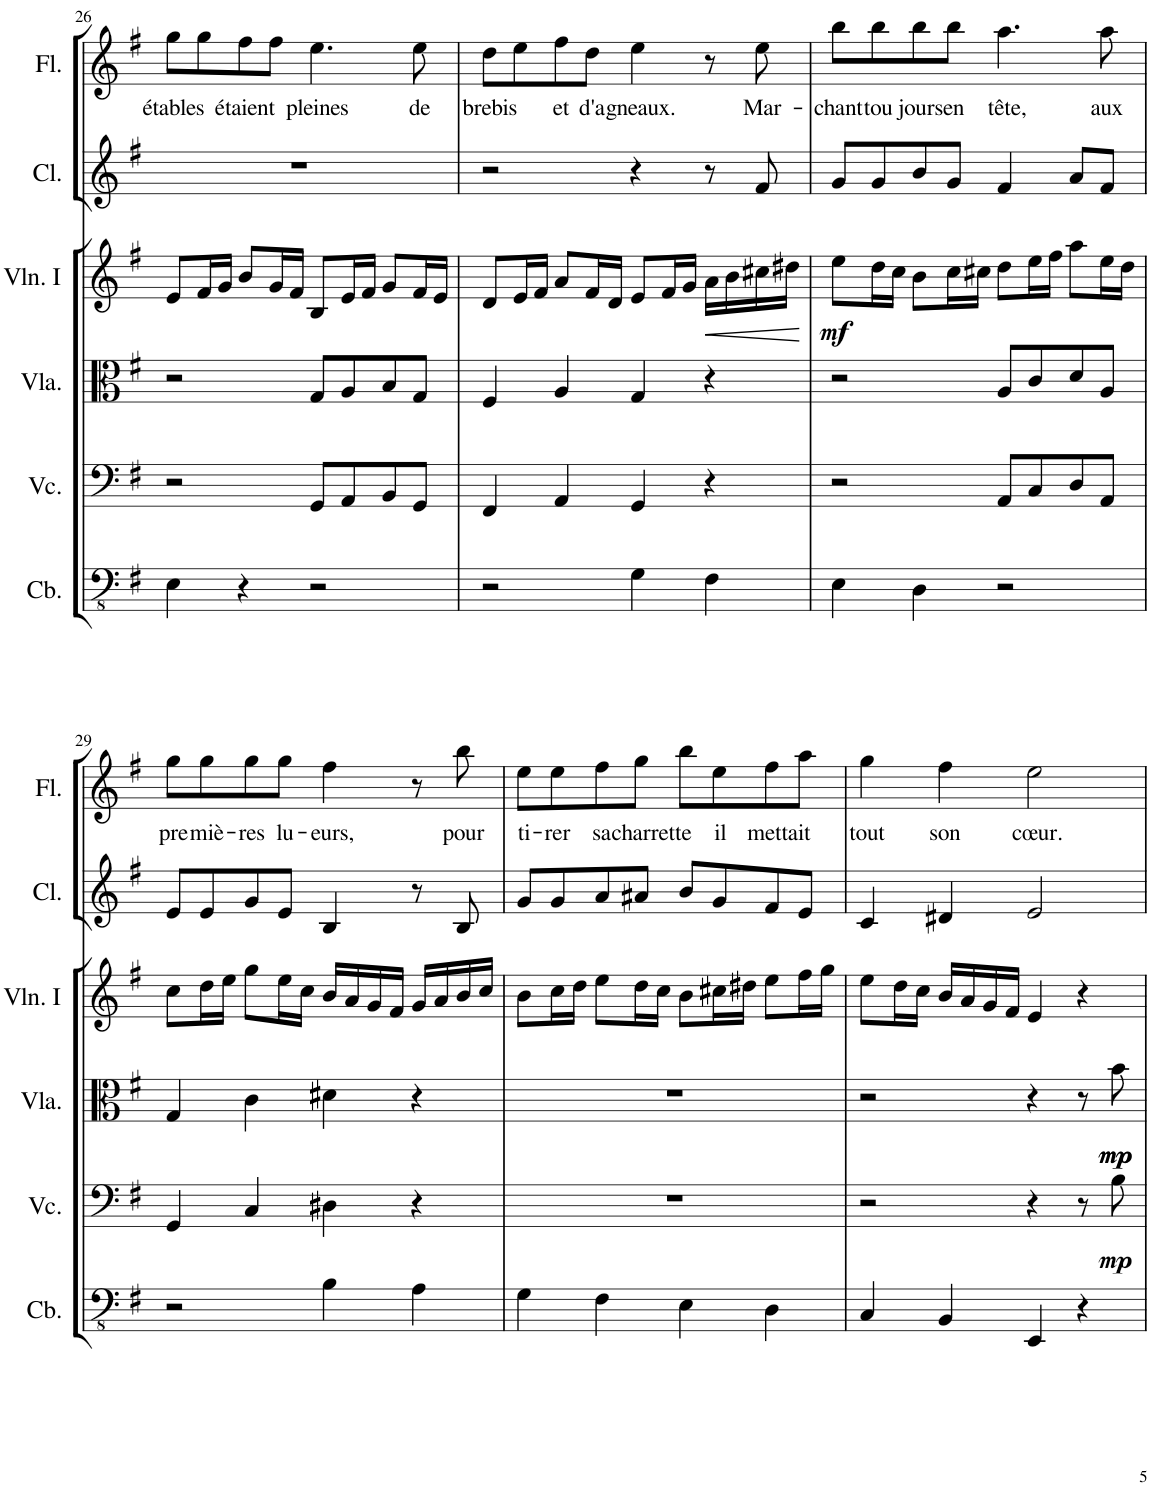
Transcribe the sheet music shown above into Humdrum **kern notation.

**kern	**kern	**dynam	**kern	**dynam	**kern	**dynam	**kern	**kern	**text
*part6	*part5	*part5	*part4	*part4	*part3	*part3	*part2	*part1	*part1
*staff6	*staff5	*staff5	*staff4	*staff4	*staff3	*staff3	*staff2	*staff1	*staff1
*I"Contrabasses	*I"Violoncellos	*	*I"Violas	*	*I"Violins I	*	*I"Clarinets in Bb	*I"Flutes	*
*I'Cb.	*I'Vc.	*	*I'Vla.	*	*I'Vln. I	*	*I'Cl.	*I'Fl.	*
!!LO:PB:g=z
*clefFv4	*clefF4	*	*clefC3	*	*clefG2	*	*clefG2	*clefG2	*
*ITrd7c12	*	*	*	*	*	*	*ITrd1c2	*	*
*k[f#]	*k[f#]	*	*k[f#]	*	*k[f#]	*	*k[f#]	*k[f#]	*
*M4/4	*M4/4	*	*M4/4	*	*M4/4	*	*M4/4	*M4/4	*
=26	=26	=26	=26	=26	=26	=26	=26	=26	=26
!	!	!	!	!	!	!	!	!	!LO:LY:b
4EE\	2r	.	2r	.	8e/L	.	1r	8gg\L	étables
.	.	.	.	.	16f#/L	.	.	8gg\	.
.	.	.	.	.	16g/JJ	.	.	.	.
!	!	!	!	!	!	!	!	!	!LO:LY:b
4r	.	.	.	.	8b/L	.	.	8ff#\	étaient
.	.	.	.	.	16g/L	.	.	8ff#\J	.
.	.	.	.	.	16f#/JJ	.	.	.	.
!	!	!	!	!	!	!	!	!	!LO:LY:b
2r	8GG/L	.	8G/L	.	8B/L	.	.	4.ee\	pleines
.	8AA/	.	8A/	.	16e/L	.	.	.	.
.	.	.	.	.	16f#/JJ	.	.	.	.
.	8BB/	.	8B/	.	8g/L	.	.	.	.
!	!	!	!	!	!	!	!	!	!LO:LY:b
.	8GG/J	.	8G/J	.	16f#/L	.	.	8ee\	de
.	.	.	.	.	16e/JJ	.	.	.	.
=27	=27	=27	=27	=27	=27	=27	=27	=27	=27
!	!	!	!	!	!	!	!	!	!LO:LY:b
2r	4FF#/	.	4F#/	.	8d/L	.	2r	8dd\L	brebis
.	.	.	.	.	16e/L	.	.	8ee\	.
.	.	.	.	.	16f#/JJ	.	.	.	.
!	!	!	!	!	!	!	!	!	!LO:LY:b
.	4AA/	.	4A/	.	8a/L	.	.	8ff#\	et
!	!	!	!	!	!	!	!	!	!LO:LY:b
.	.	.	.	.	16f#/L	.	.	8dd\J	d'a-
.	.	.	.	.	16d/JJ	.	.	.	.
!	!	!	!	!	!	!	!	!	!LO:LY:b
4GG\	4GG/	.	4G/	.	8e/L	.	4r	4ee\	-gneaux.
.	.	.	.	.	16f#/L	.	.	.	.
.	.	.	.	.	16g/JJ	.	.	.	.
!	!	!	!	!	!	!LO:HP:b	!	!	!
4FF#\	4r	.	4r	.	16a\LL	<	8r	8r	.
.	.	.	.	.	16b\	.	.	.	.
!	!	!	!	!	!	!	!	!	!LO:LY:b
.	.	.	.	.	16cc#X\	.	8f#/	8ee\	Mar-
.	.	.	.	.	16dd#X\JJ	.	.	.	.
.	.	.	.	.	.	[	.	.	.
=28	=28	=28	=28	=28	=28	=28	=28	=28	=28
!	!	!	!	!	!	!LO:DY:b	!	!	!LO:LY:b
4EE\	2r	.	2r	.	8ee\L	mf	8g/L	8bb\L	-chant
!	!	!	!	!	!	!	!	!	!LO:LY:b
.	.	.	.	.	16dd\L	.	8g/	8bb\	tou-
.	.	.	.	.	16cc\JJ	.	.	.	.
!	!	!	!	!	!	!	!	!	!LO:LY:b
4DD\	.	.	.	.	8b\L	.	8b/	8bb\	-jours
!	!	!	!	!	!	!	!	!	!LO:LY:b
.	.	.	.	.	16cc\L	.	8g/J	8bb\J	en
.	.	.	.	.	16cc#X\JJ	.	.	.	.
!	!	!	!	!	!	!	!	!	!LO:LY:b
2r	8AA/L	.	8A/L	.	8dd\L	.	4f#/	4.aa\	tête,
.	8C/	.	8c/	.	16ee\L	.	.	.	.
.	.	.	.	.	16ff#\JJ	.	.	.	.
.	8D/	.	8d/	.	8aa\L	.	8a/L	.	.
!	!	!	!	!	!	!	!	!	!LO:LY:b
.	8AA/J	.	8A/J	.	16ee\L	.	8f#/J	8aa\	aux
.	.	.	.	.	16dd\JJ	.	.	.	.
!!LO:LB:g=z
=29	=29	=29	=29	=29	=29	=29	=29	=29	=29
!	!	!	!	!	!	!	!	!	!LO:LY:b
2r	4GG/	.	4G/	.	8cc\L	.	8e/L	8gg\L	pre-
!	!	!	!	!	!	!	!	!	!LO:LY:b
.	.	.	.	.	16dd\L	.	8e/	8gg\	-miè-
.	.	.	.	.	16ee\JJ	.	.	.	.
!	!	!	!	!	!	!	!	!	!LO:LY:b
.	4C/	.	4c\	.	8gg\L	.	8g/	8gg\	-res
!	!	!	!	!	!	!	!	!	!LO:LY:b
.	.	.	.	.	16ee\L	.	8e/J	8gg\J	lu-
.	.	.	.	.	16cc\JJ	.	.	.	.
!	!	!	!	!	!	!	!	!	!LO:LY:b
4BB\	4D#X\	.	4d#X\	.	16b/LL	.	4B/	4ff#\	-eurs,
.	.	.	.	.	16a/	.	.	.	.
.	.	.	.	.	16g/	.	.	.	.
.	.	.	.	.	16f#/JJ	.	.	.	.
4AA\	4r	.	4r	.	16g/LL	.	8r	8r	.
.	.	.	.	.	16a/	.	.	.	.
!	!	!	!	!	!	!	!	!	!LO:LY:b
.	.	.	.	.	16b/	.	8B/	8bb\	pour
.	.	.	.	.	16cc/JJ	.	.	.	.
=30	=30	=30	=30	=30	=30	=30	=30	=30	=30
!	!	!	!	!	!	!	!	!	!LO:LY:b
4GG\	1r	.	1r	.	8b\L	.	8g/L	8ee\L	ti-
!	!	!	!	!	!	!	!	!	!LO:LY:b
.	.	.	.	.	16cc\L	.	8g/	8ee\	-rer
.	.	.	.	.	16dd\JJ	.	.	.	.
!	!	!	!	!	!	!	!	!	!LO:LY:b
4FF#\	.	.	.	.	8ee\L	.	8a/	8ff#\	sa
!	!	!	!	!	!	!	!	!	!LO:LY:b
.	.	.	.	.	16dd\L	.	8a#X/J	8gg\J	charrette
.	.	.	.	.	16cc\JJ	.	.	.	.
4EE\	.	.	.	.	8b\L	.	8b/L	8bb\L	.
!	!	!	!	!	!	!	!	!	!LO:LY:b
.	.	.	.	.	16cc#X\L	.	8g/	8ee\	il
.	.	.	.	.	16dd#X\JJ	.	.	.	.
!	!	!	!	!	!	!	!	!	!LO:LY:b
4DD\	.	.	.	.	8ee\L	.	8f#/	8ff#\	mettait
.	.	.	.	.	16ff#\L	.	8e/J	8aa\J	.
.	.	.	.	.	16gg\JJ	.	.	.	.
=31	=31	=31	=31	=31	=31	=31	=31	=31	=31
!	!	!	!	!	!	!	!	!	!LO:LY:b
4CC/	2r	.	2r	.	8ee\L	.	4c/	4gg\	tout
.	.	.	.	.	16dd\L	.	.	.	.
.	.	.	.	.	16cc\JJ	.	.	.	.
!	!	!	!	!	!	!	!	!	!LO:LY:b
4BBB/	.	.	.	.	16b/LL	.	4d#X/	4ff#\	son
.	.	.	.	.	16a/	.	.	.	.
.	.	.	.	.	16g/	.	.	.	.
.	.	.	.	.	16f#/JJ	.	.	.	.
!	!	!	!	!	!	!	!	!	!LO:LY:b
4EEE/	4r	.	4r	.	4e/	.	2e/	2ee\	cœur.
4r	8r	.	8r	.	4r	.	.	.	.
!	!	!LO:DY:b	!	!LO:DY:b	!	!	!	!	!
!	!	!	!	!LO:DY:n=1:b	!	!	!	!	!
.	8B\	mp	8b\	mp mp	.	.	.	.	.
=	=	=	=	=	=	=	=	=	=
*-	*-	*-	*-	*-	*-	*-	*-	*-	*-
